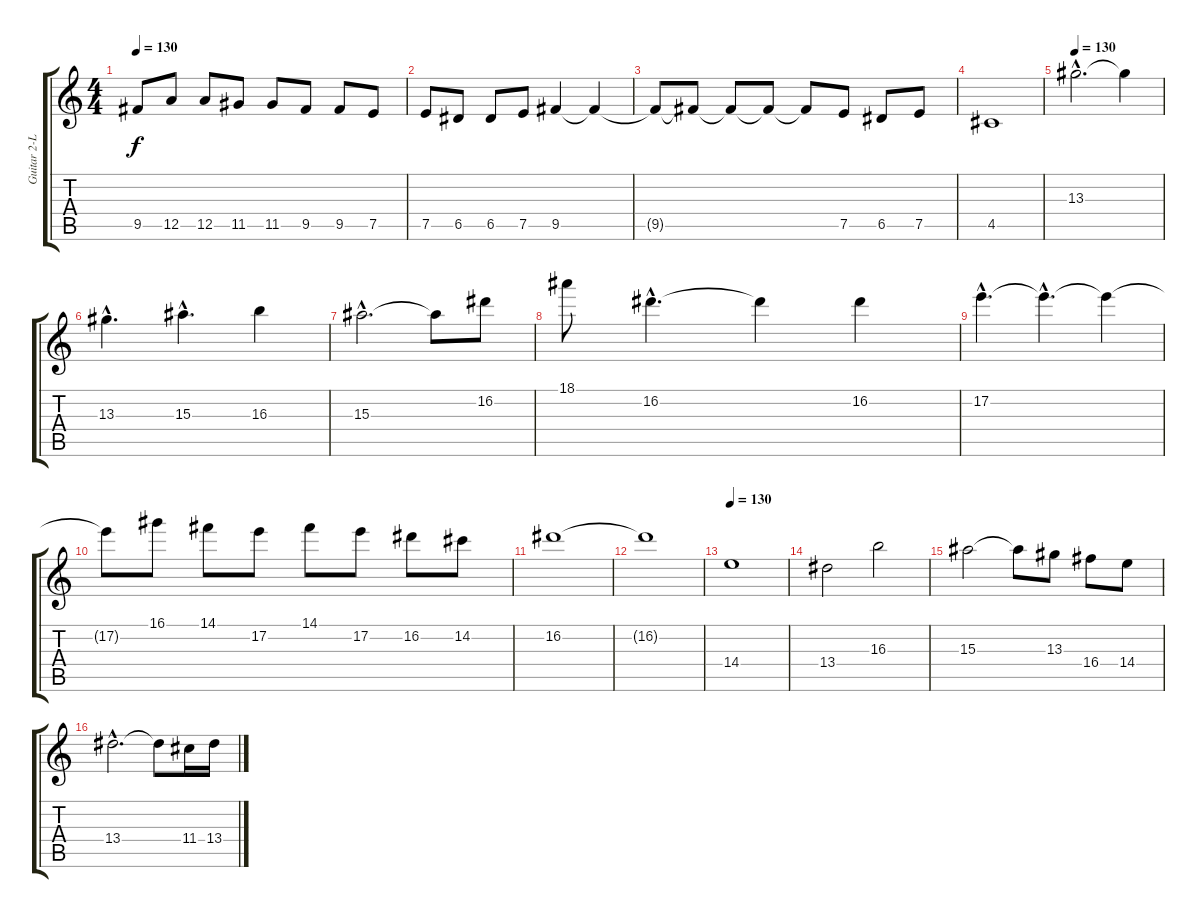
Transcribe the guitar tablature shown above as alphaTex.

\track ("Guitar 2-Lead" "Guitar 2-L") {instrument distortionguitar}
\staff {score tabs}
\tuning (E4 B3 G3 D3 A2 E2) {hide}
\ts (4 4)
\tempo 130
\clef g2
\ks c
9.5.8{dy f} 12.5.8 12.5.8 11.5.8 11.5.8 9.5.8 9.5.8 7.5.8 |
7.5.8 6.5.8 6.5.8 7.5.8 9.5.4 9.5{t}.4 |
9.5{t}.8 9.5{t}.8 9.5{t}.8 9.5{t}.8 9.5{t}.8 7.5.8 6.5.8 7.5.8 |
4.5.1 |
\tempo 130
13.3{hac}.2{d volume 16 instrument harmonica} 13.3{t}.4 |
13.3{hac}.4{d} 15.3{hac}.4{d} 16.3.4 |
15.3{hac}.2{d} 15.3{t}.8 16.2.8 |
18.1.8 16.2{hac}.4{d} 16.2{t}.4 16.2.4 |
17.2{hac}.4{d} 17.2{hac t}.4{d} 17.2{t}.4 |
17.2{t}.8 16.1.8 14.1.8 17.2.8 14.1.8 17.2.8 16.2.8 14.2.8 |
16.2.1 |
16.2{t}.1 |
\tempo 130
14.4.1 |
13.4.2 16.3.2 |
15.3.2 15.3{t}.8 13.3.8 16.4.8 14.4.8 |
13.4{hac}.2{d} 13.4{t}.8 11.4.16 13.4.16
